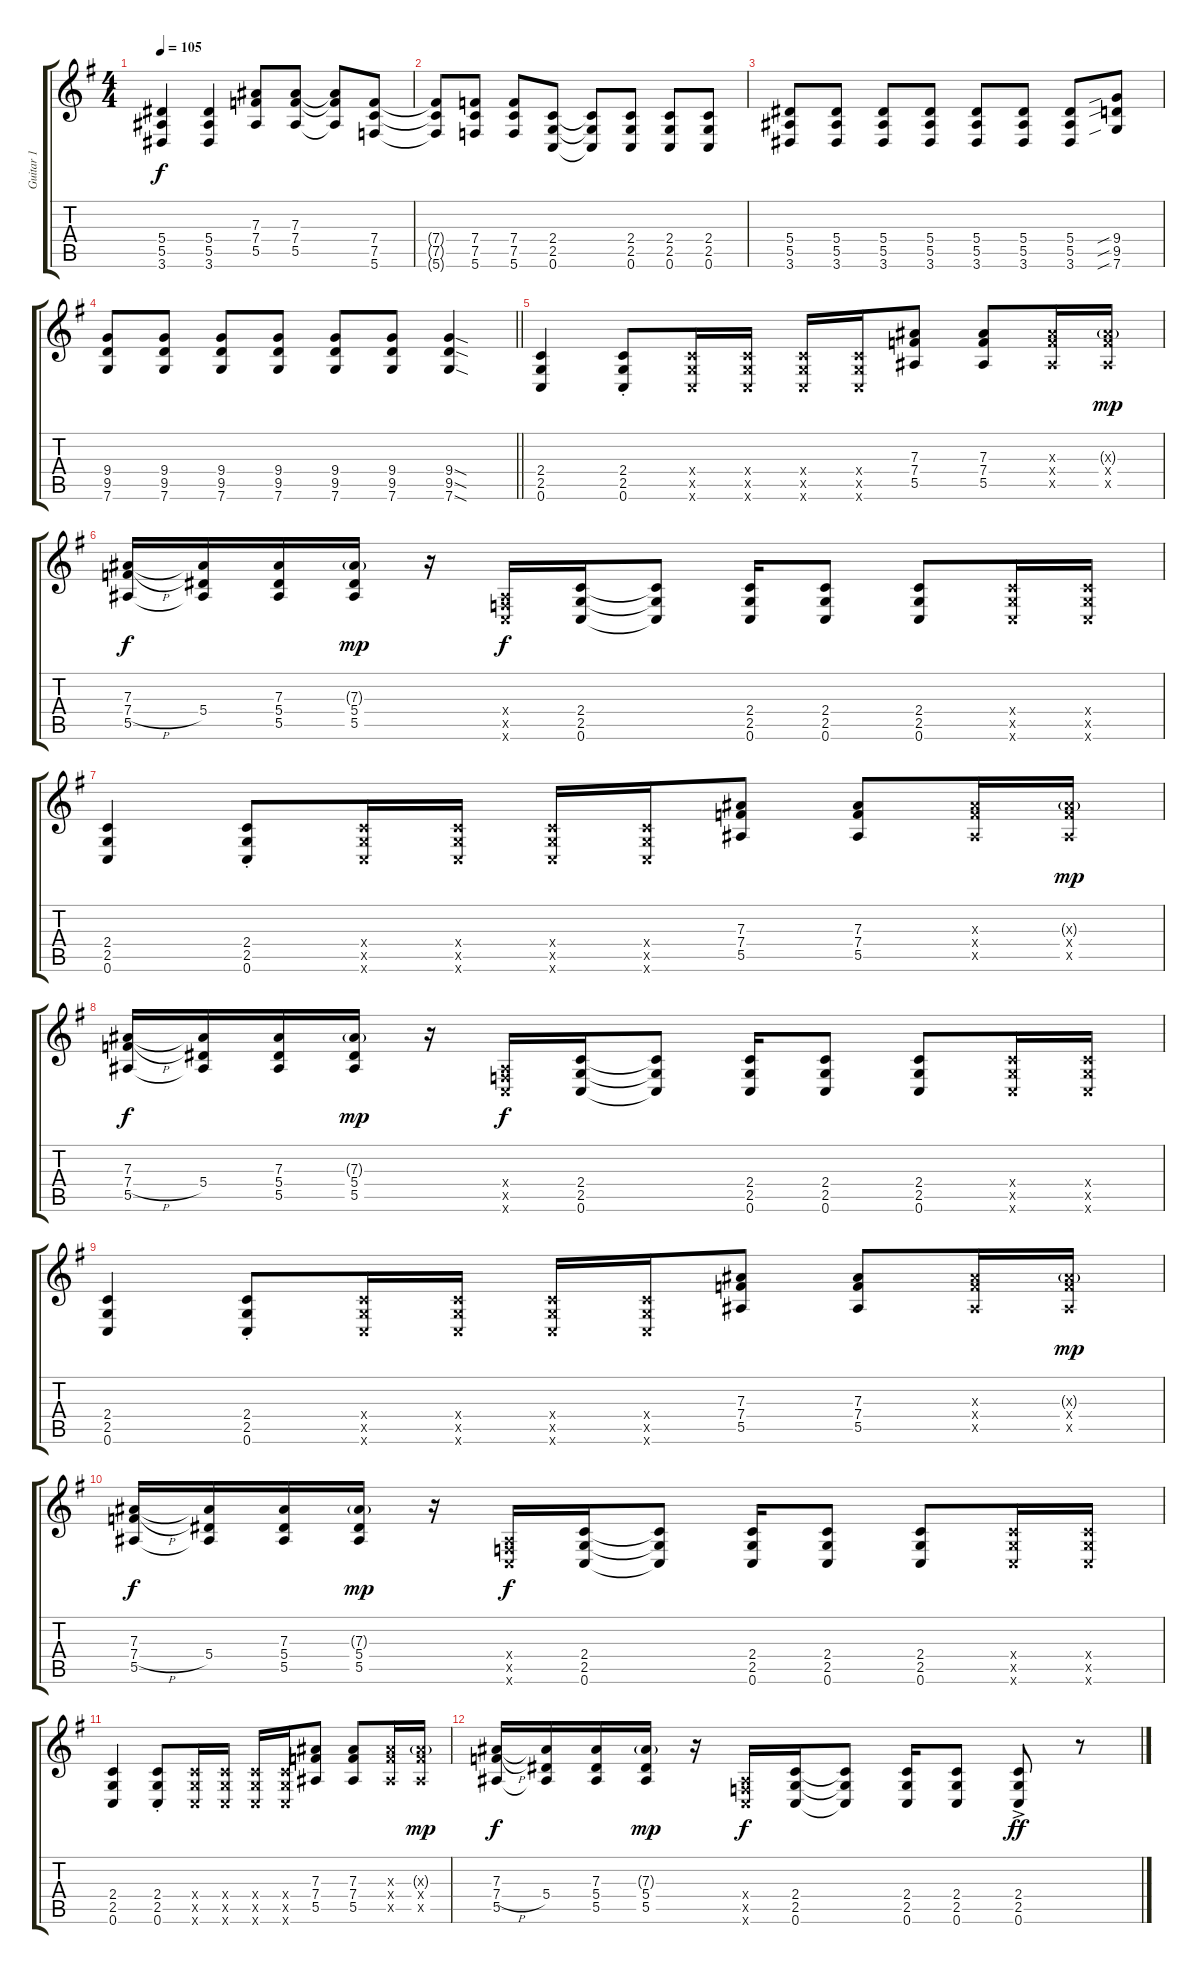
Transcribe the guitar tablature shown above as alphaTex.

\track ("Guitar 1" "Guitar 1") {instrument distortionguitar}
\staff {score tabs}
\tuning (C4 G3 Eb3 Bb2 F2 C2) {hide}
\ts (4 4)
\tempo 105
\clef g2
\ks g
(5.4 5.5 3.6).4{dy f} (5.4 5.5 3.6).4 (7.3 7.4 5.5).8 (7.3 7.4 5.5).8 (7.3{t} 7.4{t} 5.5{t}).8 (7.4 7.5 5.6).8 |
(7.4{t} 7.5{t} 5.6{t}).8 (7.4 7.5 5.6).8 (7.4 7.5 5.6).8 (2.4 2.5 0.6).8 (2.4{t} 2.5{t} 0.6{t}).8 (2.4 2.5 0.6).8 (2.4 2.5 0.6).8 (2.4 2.5 0.6).8 |
(5.4 5.5 3.6).8 (5.4 5.5 3.6).8 (5.4 5.5 3.6).8 (5.4 5.5 3.6).8 (5.4 5.5 3.6).8 (5.4 5.5 3.6).8 (5.4 5.5 3.6).8 (9.4{sib} 9.5{sib} 7.6{sib}).8 |
\barLineRight lightlight
(9.4 9.5 7.6).8 (9.4 9.5 7.6).8 (9.4 9.5 7.6).8 (9.4 9.5 7.6).8 (9.4 9.5 7.6).8 (9.4 9.5 7.6).8 (9.4{sod} 9.5{sod} 7.6{sod}).4 |
(2.4 2.5 0.6).4 (2.4{st} 2.5{st} 0.6{st}).8 (2.4{x} 2.5{x} 0.6{x}).16 (2.4{x} 2.5{x} 0.6{x}).16 (2.4{x} 2.5{x} 0.6{x}).16 (2.4{x} 2.5{x} 0.6{x}).16 (7.3 7.4 5.5).8 (7.3 7.4 5.5).8 (7.3{x} 7.4{x} 5.5{x}).16 (7.3{g x} 7.4{x} 5.5{x}).16{dy mp} |
(7.3 7.4{h} 5.5).16{dy f} (7.3{t} 5.4 5.5{t}).16 (7.3 5.4 5.5).16 (7.3{g} 5.4 5.5).16{dy mp} r.16 (0.4{x} 0.5{x} 0.6{x}).16{dy f} (2.4 2.5 0.6).16 (2.4{t} 2.5{t} 0.6{t}).8 (2.4 2.5 0.6).16 (2.4 2.5 0.6).8 (2.4 2.5 0.6).8 (2.4{x} 2.5{x} 0.6{x}).16 (2.4{x} 2.5{x} 0.6{x}).16 |
(2.4 2.5 0.6).4 (2.4{st} 2.5{st} 0.6{st}).8 (2.4{x} 2.5{x} 0.6{x}).16 (2.4{x} 2.5{x} 0.6{x}).16 (2.4{x} 2.5{x} 0.6{x}).16 (2.4{x} 2.5{x} 0.6{x}).16 (7.3 7.4 5.5).8 (7.3 7.4 5.5).8 (7.3{x} 7.4{x} 5.5{x}).16 (7.3{g x} 7.4{x} 5.5{x}).16{dy mp} |
(7.3 7.4{h} 5.5).16{dy f} (7.3{t} 5.4 5.5{t}).16 (7.3 5.4 5.5).16 (7.3{g} 5.4 5.5).16{dy mp} r.16 (0.4{x} 0.5{x} 0.6{x}).16{dy f} (2.4 2.5 0.6).16 (2.4{t} 2.5{t} 0.6{t}).8 (2.4 2.5 0.6).16 (2.4 2.5 0.6).8 (2.4 2.5 0.6).8 (2.4{x} 2.5{x} 0.6{x}).16 (2.4{x} 2.5{x} 0.6{x}).16 |
(2.4 2.5 0.6).4 (2.4{st} 2.5{st} 0.6{st}).8 (2.4{x} 2.5{x} 0.6{x}).16 (2.4{x} 2.5{x} 0.6{x}).16 (2.4{x} 2.5{x} 0.6{x}).16 (2.4{x} 2.5{x} 0.6{x}).16 (7.3 7.4 5.5).8 (7.3 7.4 5.5).8 (7.3{x} 7.4{x} 5.5{x}).16 (7.3{g x} 7.4{x} 5.5{x}).16{dy mp} |
(7.3 7.4{h} 5.5).16{dy f} (7.3{t} 5.4 5.5{t}).16 (7.3 5.4 5.5).16 (7.3{g} 5.4 5.5).16{dy mp} r.16 (0.4{x} 0.5{x} 0.6{x}).16{dy f} (2.4 2.5 0.6).16 (2.4{t} 2.5{t} 0.6{t}).8 (2.4 2.5 0.6).16 (2.4 2.5 0.6).8 (2.4 2.5 0.6).8 (2.4{x} 2.5{x} 0.6{x}).16 (2.4{x} 2.5{x} 0.6{x}).16 |
(2.4 2.5 0.6).4 (2.4{st} 2.5{st} 0.6{st}).8 (2.4{x} 2.5{x} 0.6{x}).16 (2.4{x} 2.5{x} 0.6{x}).16 (2.4{x} 2.5{x} 0.6{x}).16 (2.4{x} 2.5{x} 0.6{x}).16 (7.3 7.4 5.5).8 (7.3 7.4 5.5).8 (7.3{x} 7.4{x} 5.5{x}).16 (7.3{g x} 7.4{x} 5.5{x}).16{dy mp} |
(7.3 7.4{h} 5.5).16{dy f} (7.3{t} 5.4 5.5{t}).16 (7.3 5.4 5.5).16 (7.3{g} 5.4 5.5).16{dy mp} r.16 (0.4{x} 0.5{x} 0.6{x}).16{dy f} (2.4 2.5 0.6).16 (2.4{t} 2.5{t} 0.6{t}).8 (2.4 2.5 0.6).16 (2.4 2.5 0.6).8 (2.4{ac} 2.5{ac} 0.6{ac}).8{dy ff} r.8
